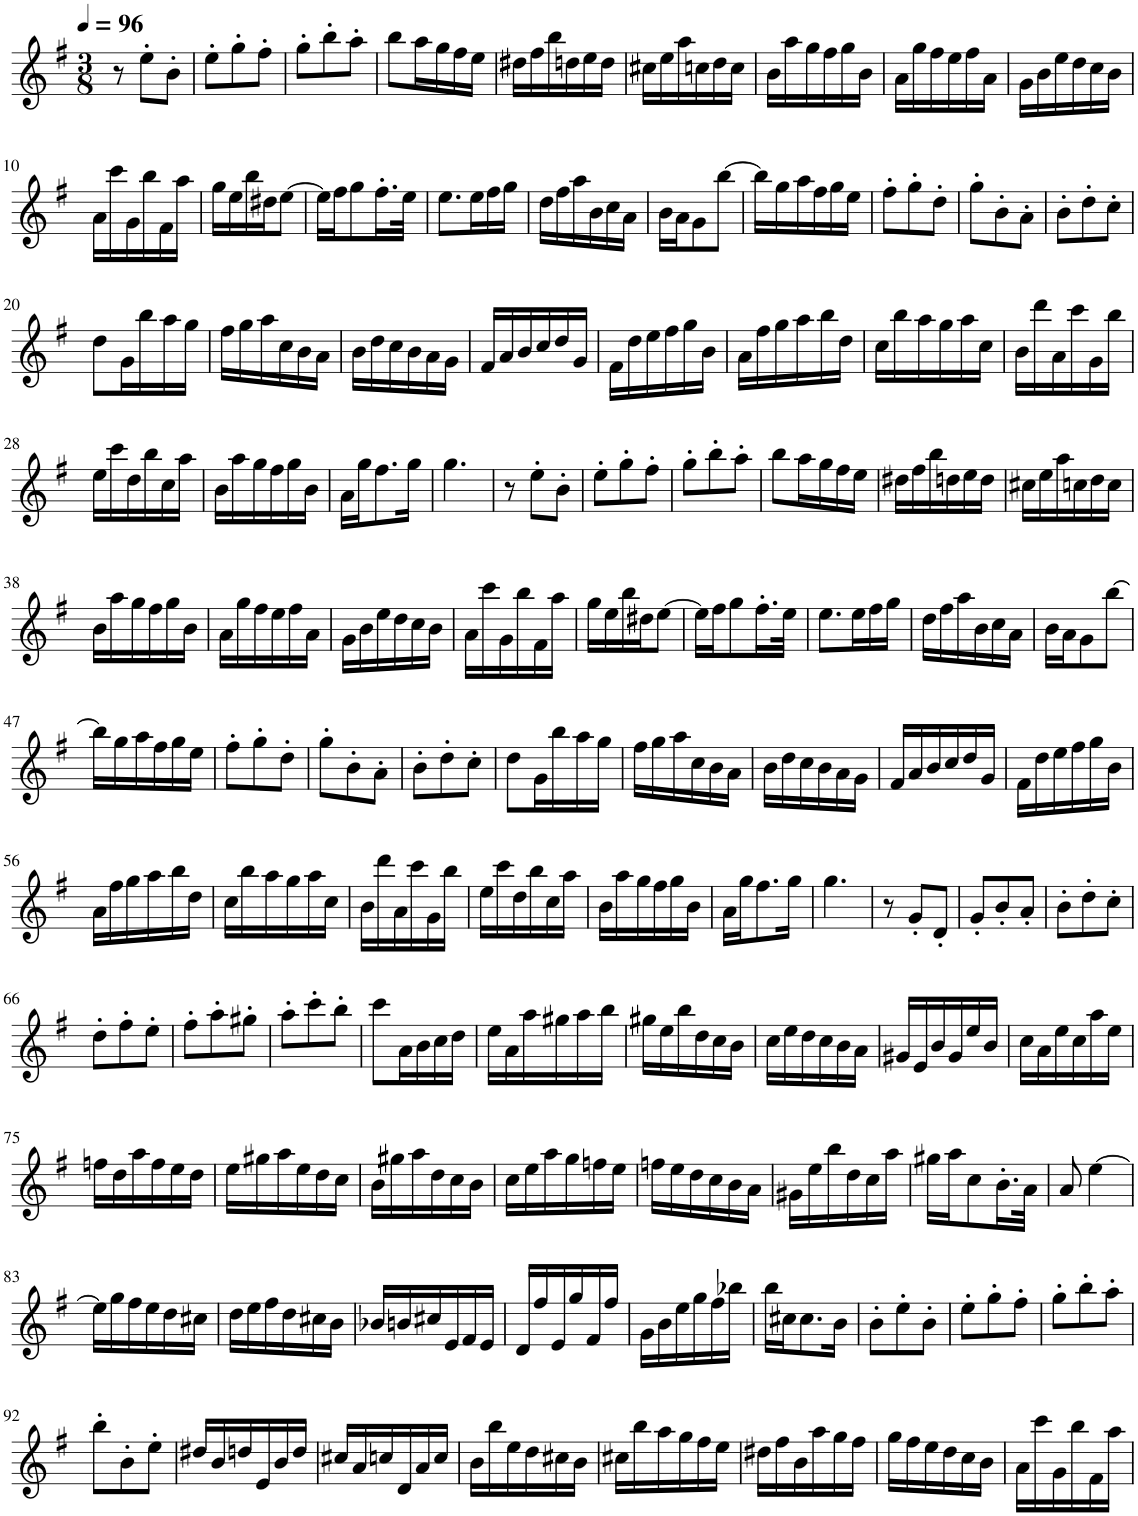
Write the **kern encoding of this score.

**kern
*part1
*staff1
*I"Piano
*I'Pno.
*clefG2
*k[f#]
*M3/8
*MM96
=1
8r
8ee'\L
8b'\J
=2
8ee'\L
8gg'\
8ff#'\J
=3
8gg'\L
8bb'\
8aa'\J
=4
8bb\L
16aa\L
16gg\
16ff#\
16ee\JJ
=5
16dd#X\LL
16ff#\
16bb\
16ddn\
16ee\
16dd\JJ
=6
16cc#X\LL
16ee\
16aa\
16ccn\
16dd\
16cc\JJ
=7
16b\LL
16aa\
16gg\
16ff#\
16gg\
16b\JJ
=8
16a\LL
16gg\
16ff#\
16ee\
16ff#\
16a\JJ
=9
16g\LL
16b\
16ee\
16dd\
16cc\
16b\JJ
!!LO:LB:g=z
=10
16a\LL
16ccc\
16g\
16bb\
16f#\
16aa\JJ
=11
16gg\LL
16ee\
16bb\
16dd#X\J
[8ee\J
=12
16ee\LL]
16ff#\J
8gg\
16.ff#'\L
32ee\JJk
=13
8.ee\L
16ee\L
16ff#\
16gg\JJ
=14
16dd\LL
16ff#\
16aa\
16b\
16cc\
16a\JJ
=15
16b\LL
16a\J
8g\
[8bb\J
=16
16bb\LL]
16gg\
16aa\
16ff#\
16gg\
16ee\JJ
=17
8ff#'\L
8gg'\
8dd'\J
=18
8gg'\L
8b'\
8a'\J
=19
8b'\L
8dd'\
8cc'\J
!!LO:LB:g=z
=20
8dd\L
16g\L
16bb\
16aa\
16gg\JJ
=21
16ff#\LL
16gg\
16aa\
16cc\
16b\
16a\JJ
=22
16b\LL
16dd\
16cc\
16b\
16a\
16g\JJ
=23
16f#/LL
16a/
16b/
16cc/
16dd/
16g/JJ
=24
16f#\LL
16dd\
16ee\
16ff#\
16gg\
16b\JJ
=25
16a\LL
16ff#\
16gg\
16aa\
16bb\
16dd\JJ
=26
16cc\LL
16bb\
16aa\
16gg\
16aa\
16cc\JJ
=27
16b\LL
16ddd\
16a\
16ccc\
16g\
16bb\JJ
!!LO:LB:g=z
=28
16ee\LL
16ccc\
16dd\
16bb\
16cc\
16aa\JJ
=29
16b\LL
16aa\
16gg\
16ff#\
16gg\
16b\JJ
=30
16a\LL
16gg\J
8.ff#\
16gg\Jk
=31
4.gg\
=32
8r
8ee'\L
8b'\J
=33
8ee'\L
8gg'\
8ff#'\J
=34
8gg'\L
8bb'\
8aa'\J
=35
8bb\L
16aa\L
16gg\
16ff#\
16ee\JJ
=36
16dd#X\LL
16ff#\
16bb\
16ddn\
16ee\
16dd\JJ
=37
16cc#X\LL
16ee\
16aa\
16ccn\
16dd\
16cc\JJ
!!LO:LB:g=z
=38
16b\LL
16aa\
16gg\
16ff#\
16gg\
16b\JJ
=39
16a\LL
16gg\
16ff#\
16ee\
16ff#\
16a\JJ
=40
16g\LL
16b\
16ee\
16dd\
16cc\
16b\JJ
=41
16a\LL
16ccc\
16g\
16bb\
16f#\
16aa\JJ
=42
16gg\LL
16ee\
16bb\
16dd#X\J
[8ee\J
=43
16ee\LL]
16ff#\J
8gg\
16.ff#'\L
32ee\JJk
=44
8.ee\L
16ee\L
16ff#\
16gg\JJ
=45
16dd\LL
16ff#\
16aa\
16b\
16cc\
16a\JJ
=46
16b\LL
16a\J
8g\
[8bb\J
!!LO:LB:g=z
=47
16bb\LL]
16gg\
16aa\
16ff#\
16gg\
16ee\JJ
=48
8ff#'\L
8gg'\
8dd'\J
=49
8gg'\L
8b'\
8a'\J
=50
8b'\L
8dd'\
8cc'\J
=51
8dd\L
16g\L
16bb\
16aa\
16gg\JJ
=52
16ff#\LL
16gg\
16aa\
16cc\
16b\
16a\JJ
=53
16b\LL
16dd\
16cc\
16b\
16a\
16g\JJ
=54
16f#/LL
16a/
16b/
16cc/
16dd/
16g/JJ
=55
16f#\LL
16dd\
16ee\
16ff#\
16gg\
16b\JJ
!!LO:LB:g=z
=56
16a\LL
16ff#\
16gg\
16aa\
16bb\
16dd\JJ
=57
16cc\LL
16bb\
16aa\
16gg\
16aa\
16cc\JJ
=58
16b\LL
16ddd\
16a\
16ccc\
16g\
16bb\JJ
=59
16ee\LL
16ccc\
16dd\
16bb\
16cc\
16aa\JJ
=60
16b\LL
16aa\
16gg\
16ff#\
16gg\
16b\JJ
=61
16a\LL
16gg\J
8.ff#\
16gg\Jk
=62
4.gg\
=63
8r
8g'/L
8d'/J
=64
8g'/L
8b'/
8a'/J
=65
8b'\L
8dd'\
8cc'\J
!!LO:LB:g=z
=66
8dd'\L
8ff#'\
8ee'\J
=67
8ff#'\L
8aa'\
8gg#X'\J
=68
8aa'\L
8ccc'\
8bb'\J
=69
8ccc\L
16a\L
16b\
16cc\
16dd\JJ
=70
16ee\LL
16a\
16aa\
16gg#X\
16aa\
16bb\JJ
=71
16gg#X\LL
16ee\
16bb\
16dd\
16cc\
16b\JJ
=72
16cc\LL
16ee\
16dd\
16cc\
16b\
16a\JJ
=73
16g#X/LL
16e/
16b/
16g#/
16ee/
16b/JJ
=74
16cc\LL
16a\
16ee\
16cc\
16aa\
16ee\JJ
!!LO:LB:g=z
=75
16ffn\LL
16dd\
16aa\
16ff\
16ee\
16dd\JJ
=76
16ee\LL
16gg#X\
16aa\
16ee\
16dd\
16cc\JJ
=77
16b\LL
16gg#X\
16aa\
16dd\
16cc\
16b\JJ
=78
16cc\LL
16ee\
16aa\
16gg\
16ffn\
16ee\JJ
=79
16ffn\LL
16ee\
16dd\
16cc\
16b\
16a\JJ
=80
16g#X\LL
16ee\
16bb\
16dd\
16cc\
16aa\JJ
=81
16gg#X\LL
16aa\J
8cc\
16.b'\L
32a\JJk
=82
8a/
[4ee\
!!LO:LB:g=z
=83
16ee\LL]
16gg\
16ff#\
16ee\
16dd\
16cc#X\JJ
=84
16dd\LL
16ee\
16ff#\
16dd\
16cc#X\
16b\JJ
=85
16b-X/LL
16bn/
16cc#X/
16e/
16f#/
16e/JJ
=86
16d/LL
16ff#/
16e/
16gg/
16f#/
16ff#/JJ
=87
16g\LL
16b\
16ee\
16gg\
16ff#\
16bb-X\JJ
=88
16bb\LL
16cc#X\J
8.cc#\
16b\Jk
=89
8b'\L
8ee'\
8b'\J
=90
8ee'\L
8gg'\
8ff#'\J
=91
8gg'\L
8bb'\
8aa'\J
!!LO:LB:g=z
=92
8bb'\L
8b'\
8ee'\J
=93
16dd#X/LL
16b/
16ddn/
16e/
16b/
16dd/JJ
=94
16cc#X/LL
16a/
16ccn/
16d/
16a/
16cc/JJ
=95
16b\LL
16bb\
16ee\
16dd\
16cc#X\
16b\JJ
=96
16cc#X\LL
16bb\
16aa\
16gg\
16ff#\
16ee\JJ
=97
16dd#X\LL
16ff#\
16b\
16aa\
16gg\
16ff#\JJ
=98
16gg\LL
16ff#\
16ee\
16dd\
16cc\
16b\JJ
=99
16a\LL
16ccc\
16g\
16bb\
16f#\
16aa\JJ
=
*-
